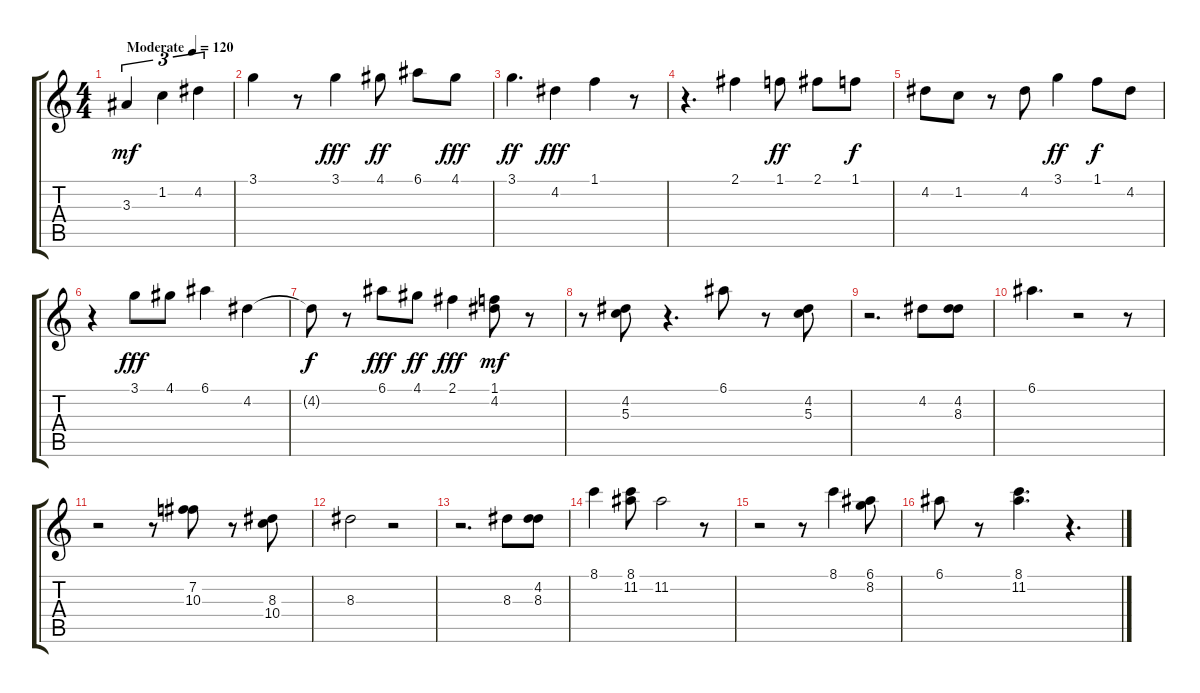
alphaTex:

\track "" {instrument electricguitarjazz}
\staff {score tabs}
\tuning (E4 B3 G3 D3 A2 E2) {hide}
\ts (4 4)
\tempo (120 "Moderate")
\tempo 80
\tempo (120 "Moderate")
\clef g2
\ks c
3.3.4{tu (3 2) dy mf instrument electricguitarjazz} 1.2.4{tu (3 2)} 4.2.4{tu (3 2)} |
3.1.4 r.8 3.1.4{dy fff} 4.1.8{dy ff} 6.1.8 4.1.8{dy fff} |
3.1.4{d dy ff} 4.2.4{dy fff} 1.1.4 r.8 |
r.4{d} 2.1.4 1.1.8{dy ff} 2.1.8 1.1.8{dy f} |
4.2.8 1.2.8 r.8 4.2.8 3.1.4{dy ff} 1.1.8{dy f} 4.2.8 |
r.4 3.1.8{dy fff} 4.1.8 6.1.4 4.2.4 |
4.2{t}.8{dy f} r.8 6.1.8{dy fff} 4.1.8{dy ff} 2.1.4{dy fff} (1.1 4.2).8{dy mf} r.8 |
r.8 (4.2 5.3).8 r.4{d} 6.1.8 r.8 (4.2 5.3).8 |
r.2{d} 4.2.8 (4.2 8.3).8 |
6.1.4{d} r.2 r.8 |
r.2 r.8 (7.2 10.3).8 r.8 (8.3 10.4).8 |
8.3.2 r.2 |
r.2{d} 8.3.8 (4.2 8.3).8 |
8.1.4 (8.1 11.2).8 11.2.2 r.8 |
r.2 r.8 8.1.4 (6.1 8.2).8 |
6.1.8 r.8 (8.1 11.2).4{d} r.4{d}
